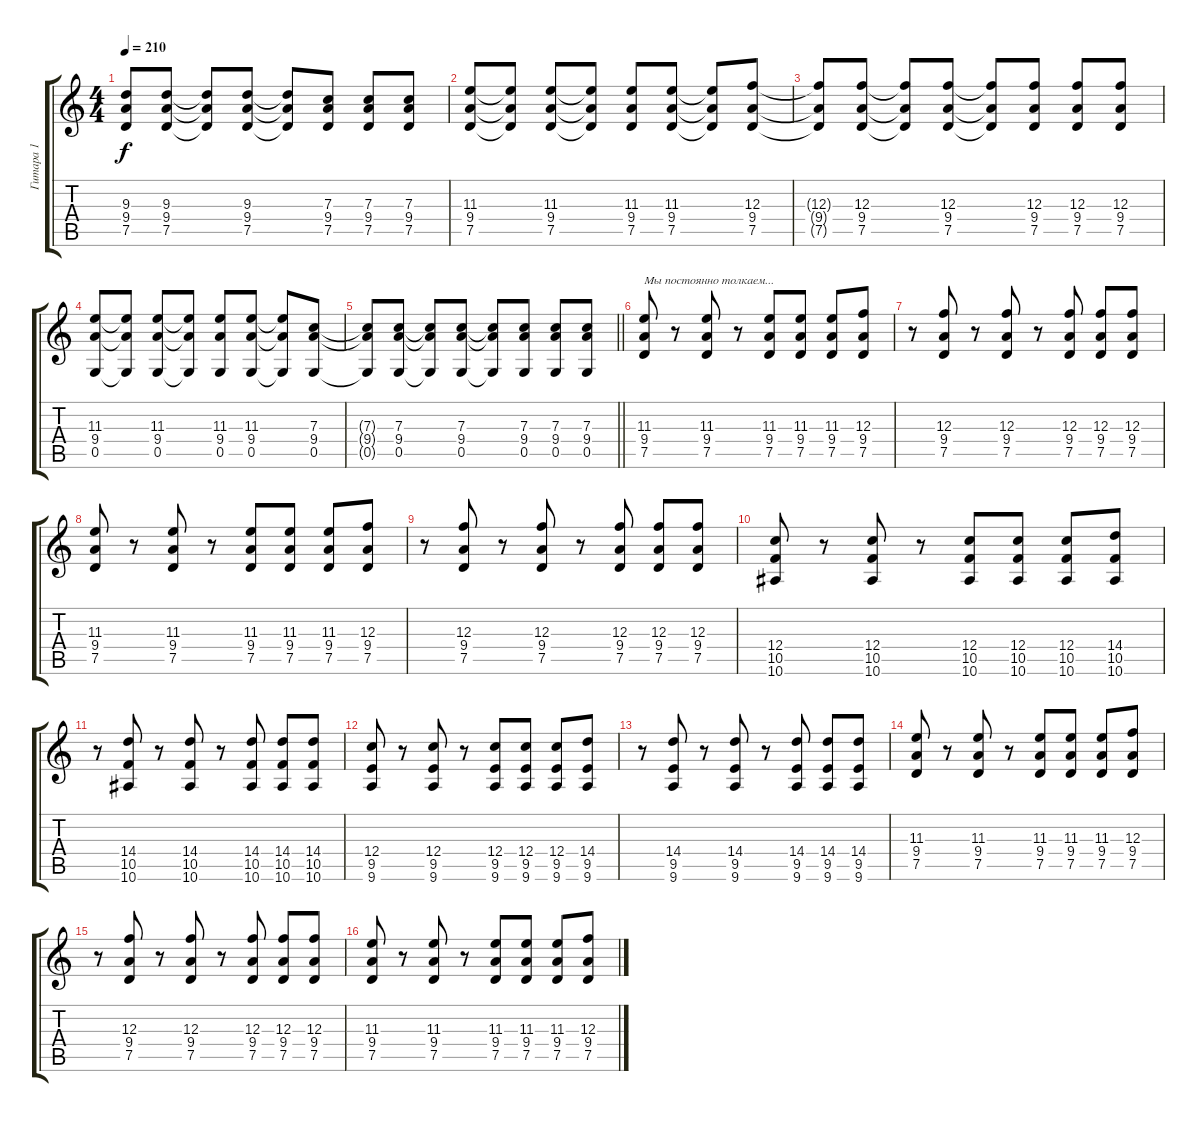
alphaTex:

\track ("Гитара 1" "Гитара 1") {instrument overdrivenguitar}
\staff {score tabs}
\tuning (D4 A3 F3 C3 G2 C2) {hide}
\ts (4 4)
\tempo 210
\clef g2
\ks c
(9.3{t} 9.4{t} 7.5{t}).8{dy f} (9.3 9.4 7.5).8 (9.3{t} 9.4{t} 7.5{t}).8 (9.3 9.4 7.5).8 (9.3{t} 9.4{t} 7.5{t}).8 (7.3 9.4 7.5).8 (7.3 9.4 7.5).8 (7.3 9.4 7.5).8 |
(11.3 9.4 7.5).8 (11.3{t} 9.4{t} 7.5{t}).8 (11.3 9.4 7.5).8 (11.3{t} 9.4{t} 7.5{t}).8 (11.3 9.4 7.5).8 (11.3 9.4 7.5).8 (11.3{t} 9.4{t} 7.5{t}).8 (12.3 9.4 7.5).8 |
(12.3{t} 9.4{t} 7.5{t}).8 (12.3 9.4 7.5).8 (12.3{t} 9.4{t} 7.5{t}).8 (12.3 9.4 7.5).8 (12.3{t} 9.4{t} 7.5{t}).8 (12.3 9.4 7.5).8 (12.3 9.4 7.5).8 (12.3 9.4 7.5).8 |
(11.3 9.4 0.5).8 (11.3{t} 9.4{t} 0.5{t}).8 (11.3 9.4 0.5).8 (11.3{t} 9.4{t} 0.5{t}).8 (11.3 9.4 0.5).8 (11.3 9.4 0.5).8 (11.3{t} 9.4{t} 0.5{t}).8 (7.3 9.4 0.5).8 |
\barLineRight lightlight
(7.3{t} 9.4{t} 0.5{t}).8 (7.3 9.4 0.5).8 (7.3{t} 9.4{t} 0.5{t}).8 (7.3 9.4 0.5).8 (7.3{t} 9.4{t} 0.5{t}).8 (7.3 9.4 0.5).8 (7.3 9.4 0.5).8 (7.3 9.4 0.5).8 |
(11.3 9.4 7.5).8{txt "Мы постоянно толкаем..."} r.8 (11.3 9.4 7.5).8 r.8 (11.3 9.4 7.5).8 (11.3 9.4 7.5).8 (11.3 9.4 7.5).8 (12.3 9.4 7.5).8 |
r.8 (12.3 9.4 7.5).8 r.8 (12.3 9.4 7.5).8 r.8 (12.3 9.4 7.5).8 (12.3 9.4 7.5).8 (12.3 9.4 7.5).8 |
(11.3 9.4 7.5).8 r.8 (11.3 9.4 7.5).8 r.8 (11.3 9.4 7.5).8 (11.3 9.4 7.5).8 (11.3 9.4 7.5).8 (12.3 9.4 7.5).8 |
r.8 (12.3 9.4 7.5).8 r.8 (12.3 9.4 7.5).8 r.8 (12.3 9.4 7.5).8 (12.3 9.4 7.5).8 (12.3 9.4 7.5).8 |
(12.4 10.5 10.6).8 r.8 (12.4 10.5 10.6).8 r.8 (12.4 10.5 10.6).8 (12.4 10.5 10.6).8 (12.4 10.5 10.6).8 (14.4 10.5 10.6).8 |
r.8 (14.4 10.5 10.6).8 r.8 (14.4 10.5 10.6).8 r.8 (14.4 10.5 10.6).8 (14.4 10.5 10.6).8 (14.4 10.5 10.6).8 |
(12.4 9.5 9.6).8 r.8 (12.4 9.5 9.6).8 r.8 (12.4 9.5 9.6).8 (12.4 9.5 9.6).8 (12.4 9.5 9.6).8 (14.4 9.5 9.6).8 |
r.8 (14.4 9.5 9.6).8 r.8 (14.4 9.5 9.6).8 r.8 (14.4 9.5 9.6).8 (14.4 9.5 9.6).8 (14.4 9.5 9.6).8 |
(11.3 9.4 7.5).8 r.8 (11.3 9.4 7.5).8 r.8 (11.3 9.4 7.5).8 (11.3 9.4 7.5).8 (11.3 9.4 7.5).8 (12.3 9.4 7.5).8 |
r.8 (12.3 9.4 7.5).8 r.8 (12.3 9.4 7.5).8 r.8 (12.3 9.4 7.5).8 (12.3 9.4 7.5).8 (12.3 9.4 7.5).8 |
(11.3 9.4 7.5).8 r.8 (11.3 9.4 7.5).8 r.8 (11.3 9.4 7.5).8 (11.3 9.4 7.5).8 (11.3 9.4 7.5).8 (12.3 9.4 7.5).8
